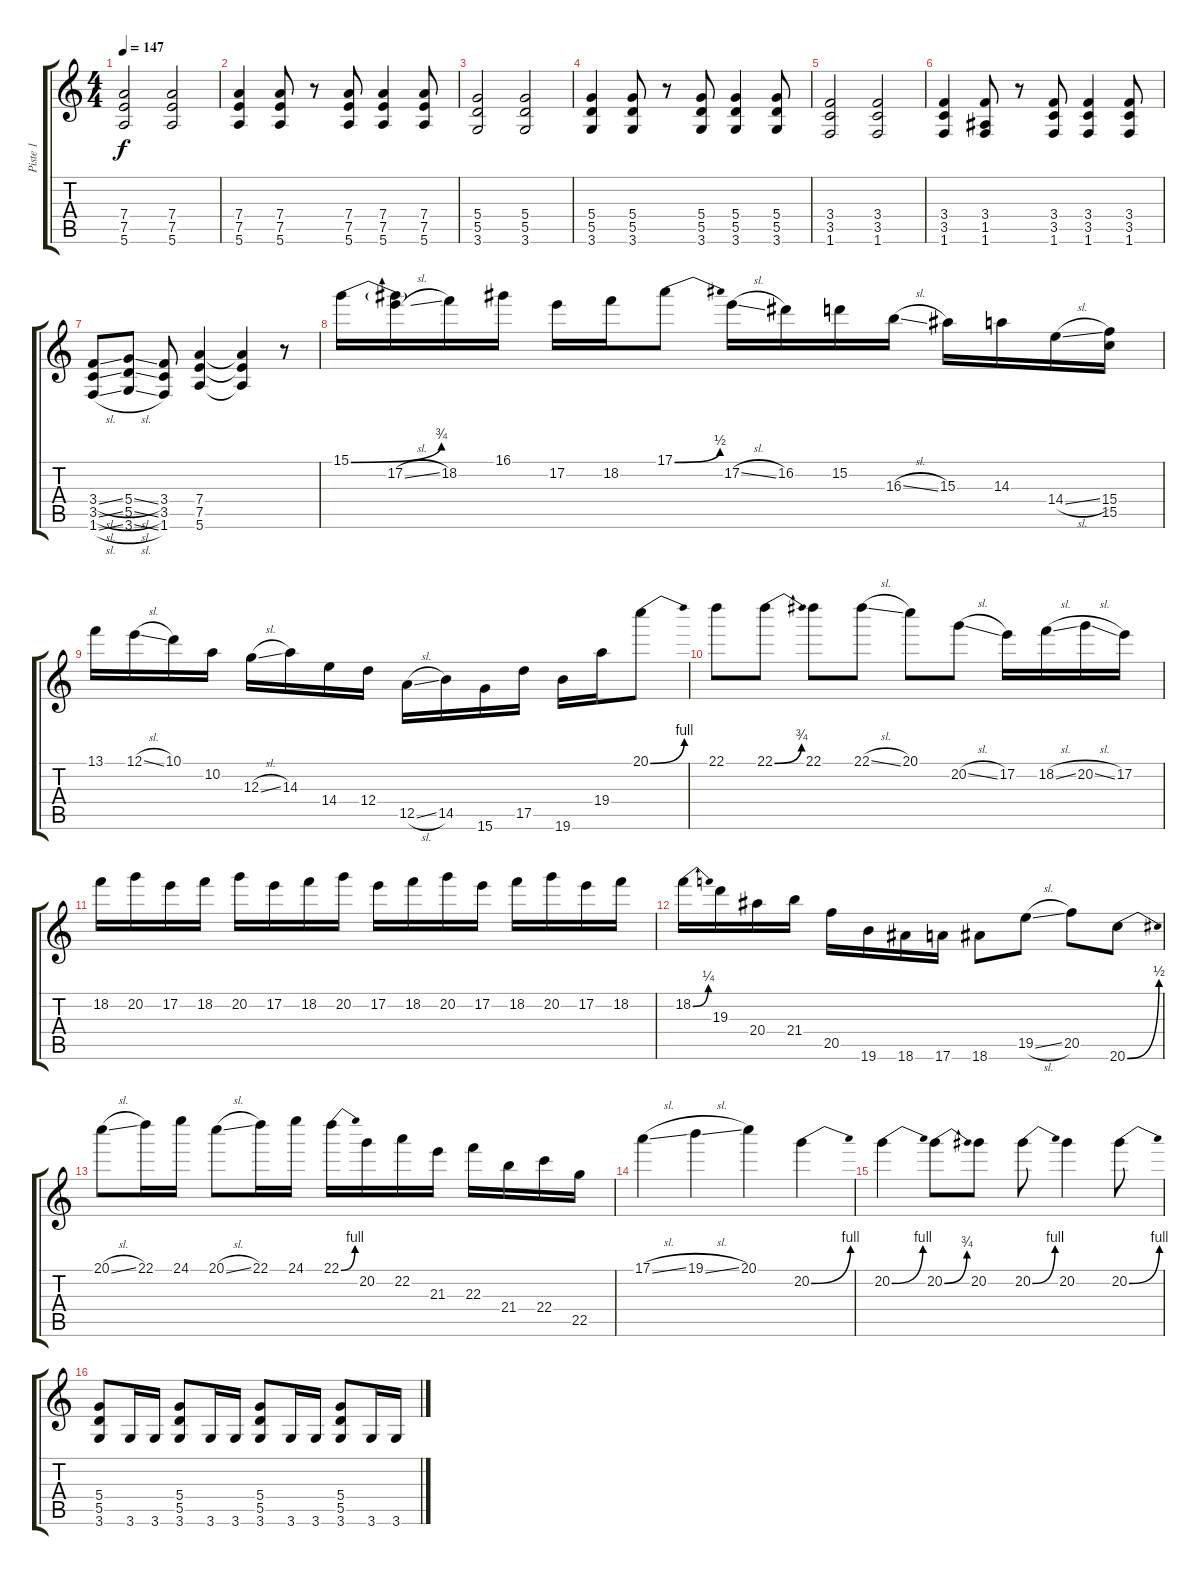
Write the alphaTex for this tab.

\track ("Piste 1" "Piste 1") {instrument overdrivenguitar}
\staff {score tabs}
\tuning (E4 B3 G3 D3 A2 E2) {hide}
\ts (4 4)
\tempo 147
\clef g2
\ks c
(7.4 7.5 5.6).2{dy f} (7.4 7.5 5.6).2 |
(7.4 7.5 5.6).4 (7.4 7.5 5.6).8 r.8 (7.4 7.5 5.6).8 (7.4 7.5 5.6).4 (7.4 7.5 5.6).8 |
(5.4 5.5 3.6).2 (5.4 5.5 3.6).2 |
(5.4 5.5 3.6).4 (5.4 5.5 3.6).8 r.8 (5.4 5.5 3.6).8 (5.4 5.5 3.6).4 (5.4 5.5 3.6).8 |
(3.4 3.5 1.6).2 (3.4 3.5 1.6).2 |
(3.4 3.5 1.6).4 (3.4 1.5 1.6).8 r.8 (3.4 3.5 1.6).8 (3.4 3.5 1.6).4 (3.4 3.5 1.6).8 |
(3.4{sl} 3.5{sl} 1.6{sl}).8 (5.4{sl} 5.5{sl} 3.6{sl}).8 (3.4 3.5 1.6).8 (7.4 7.5 5.6).4 (7.4{t} 7.5{t} 5.6{t}).4 r.8 |
15.1{be (bend 0 0 60 3)}.16 (15.1{t} 17.2{sl}).16 18.2.16 16.1.16 17.2.16 18.2.16 17.1{be (bend 0 0 60 2)}.8 17.2{sl}.16 16.2.16 15.2.16 16.3{sl}.16 15.3.16 14.3.16 14.4{sl}.16 (15.4 15.5).16 |
13.1.16 12.1{sl}.16 10.1.16 10.2.16 12.3{sl}.16 14.3.16 14.4.16 12.4.16 12.5{sl}.16 14.5.16 15.6.16 17.5.16 19.6.16 19.4.16 20.1{be (bend 0 0 60 4)}.8 |
22.1.8 22.1{be (bend 0 0 60 3)}.8 22.1.8 22.1{sl}.8 20.1.8 20.2{sl}.8 17.2.16 18.2{sl}.16 20.2{sl}.16 17.2.16 |
18.2.16 20.2.16 17.2.16 18.2.16 20.2.16 17.2.16 18.2.16 20.2.16 17.2.16 18.2.16 20.2.16 17.2.16 18.2.16 20.2.16 17.2.16 18.2.16 |
18.2{be (bend 0 0 60 1)}.16 19.3.16 20.4.16 21.4.16 20.5.16 19.6.16 18.6.16 17.6.16 18.6.8 19.5{sl}.8 20.5.8 20.6{be (bend 0 0 60 2)}.8 |
20.1{sl}.8 22.1.16 24.1.16 20.1{sl}.8 22.1.16 24.1.16 22.1{be (bend 0 0 60 4)}.16 20.2.16 22.2.16 21.3.16 22.3.16 21.4.16 22.4.16 22.5.16 |
17.1{sl}.4 19.1{sl}.4 20.1.4 20.2{be (bend 0 0 60 4)}.4 |
20.2{be (bend 0 0 60 4)}.4 20.2{be (bend 0 0 60 3)}.8 20.2.8 20.2{be (bend 0 0 60 4)}.8 20.2.4 20.2{be (bend 0 0 60 4)}.8 |
(5.4 5.5 3.6).8 3.6.16 3.6.16 (5.4 5.5 3.6).8 3.6.16 3.6.16 (5.4 5.5 3.6).8 3.6.16 3.6.16 (5.4 5.5 3.6).8 3.6.16 3.6.16
